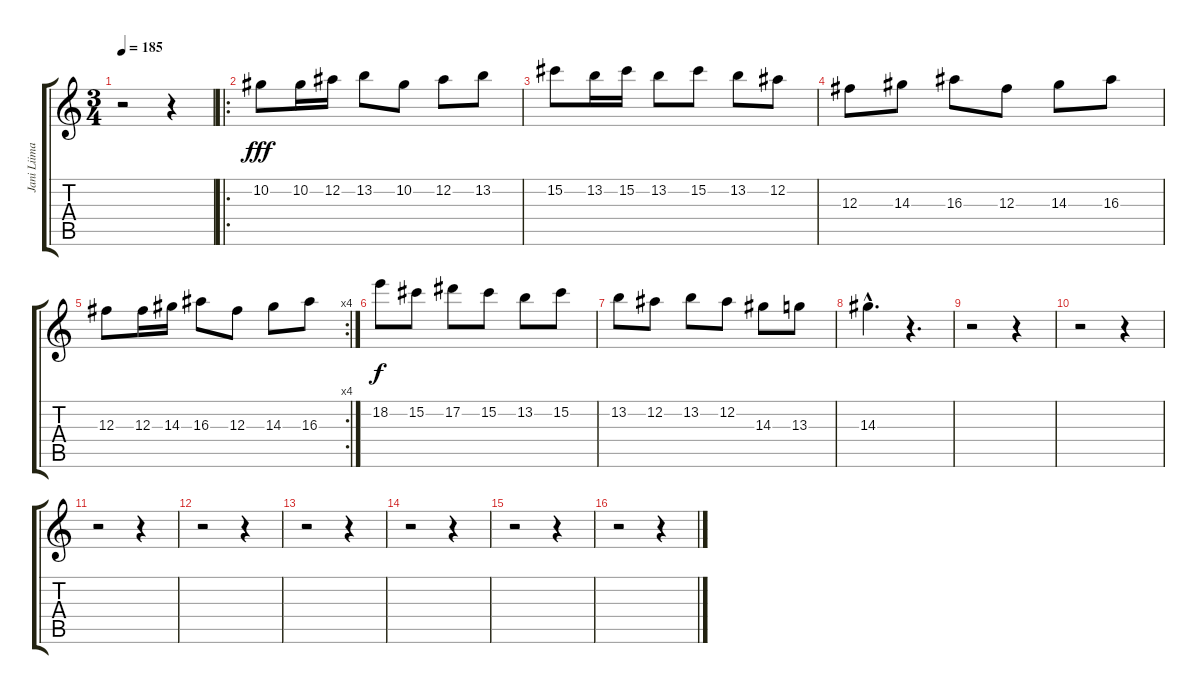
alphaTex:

\track ("Jani Liimatainen" "Jani Liima") {instrument distortionguitar}
\staff {score tabs}
\tuning (Eb4 Bb3 Gb3 Db3 Ab2 Eb2) {hide}
\ts (3 4)
\tempo 185
\clef g2
\ks c
r.2{dy fff instrument distortionguitar} r.4 |
\ro
10.2.8 10.2.16 12.2.16 13.2.8 10.2.8 12.2.8 13.2.8 |
15.2.8 13.2.16 15.2.16 13.2.8 15.2.8 13.2.8 12.2.8 |
12.3.8 14.3.8 16.3.8 12.3.8 14.3.8 16.3.8 |
\rc 4
12.3.8 12.3.16 14.3.16 16.3.8 12.3.8 14.3.8 16.3.8 |
18.2.8{dy f} 15.2.8 17.2.8 15.2.8 13.2.8 15.2.8 |
13.2.8 12.2.8 13.2.8 12.2.8 14.3.8 13.3.8 |
14.3{hac}.4{d} r.4{d} |
r.2 r.4 |
r.2 r.4 |
r.2 r.4 |
r.2 r.4 |
r.2 r.4 |
r.2 r.4 |
r.2 r.4 |
r.2 r.4
